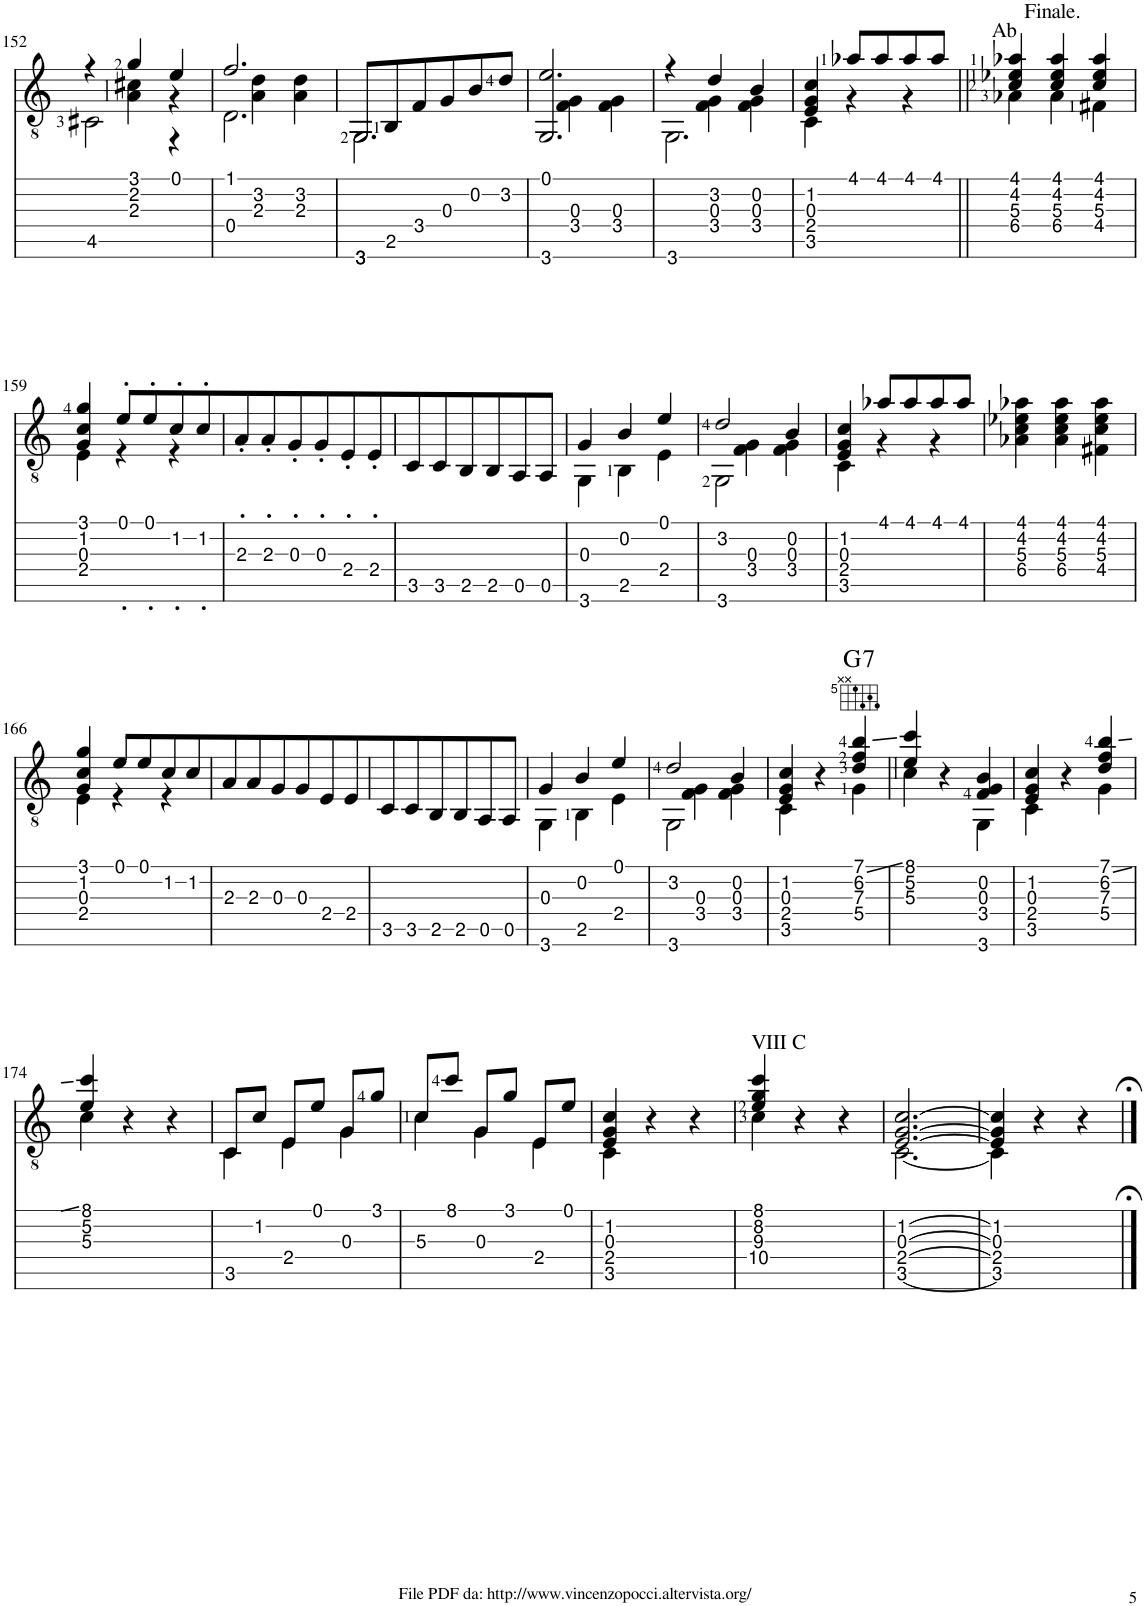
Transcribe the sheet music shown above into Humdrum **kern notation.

**kern	**kern	**harte
*part1	*part1	*part1
*staff2	*staff1	*
*I"Guitar	*	*
*I'Guit.	*	*
!!LO:PB:g=z
*	*clefGv2	*
*k[]	*k[]	*
*M3/4	*M3/4	*
=152	=152	=152
*^	*^	*
*	*^	*	*^	*
4r	4ryy	2C#X	4r	4ryy	2C#X\	.
4g	4A 4c#X	.	4g/	4A\ 4c#X\	.	.
4e	4r	4r	4e/	4r	4r	.
=153	=153	=153	=153	=153	=153	=153
2.f	4ryy	2.D	2.f/	4ryy	2.D\	.
.	4A 4d	.	.	4A\ 4d\	.	.
.	4A 4d	.	.	4A\ 4d\	.	.
*	*v	*v	*	*	*	*
*	*	*	*v	*v	*
=154	=154	=154	=154	=154
!LO:N:head=open	!	!LO:N:head=open	!	!
8GGL	2.GG	8GG/L	2.GG\	.
8BBJ	.	8BB/	.	.
8FL	.	8F/	.	.
8GJ	.	8G/	.	.
8BL	.	8B/	.	.
8dJ	.	8d/J	.	.
=155	=155	=155	=155	=155
2.GG 2.e	4ryy	2.GG/ 2.e/	4ryy	.
.	4F 4G	.	4F\ 4G\	.
.	4F 4G	.	4F\ 4G\	.
=156	=156	=156	=156	=156
*	*^	*	*^	*
4r	4ryy	2.GG	4r	4ryy	2.GG\	.
4d	4F 4G	.	4d/	4F\ 4G\	.	.
4B	4F 4G	.	4B/	4F\ 4G\	.	.
*	*v	*v	*	*	*	*
*	*	*	*v	*v	*
=157	=157	=157	=157	=157
4E 4G 4c	4C	4E/ 4G/ 4c/	4C\	.
8a-L	4r	8a-X/L	4r	.
8a-J	.	8a-/	.	.
8a-L	4r	8a-/	4r	.
8a-J	.	8a-/J	.	.
=158||	=158||	=158||	=158||	=158||
!	!	!LO:TX:a:t=Finale.	!	!
!	!	!LO:TX:a:t=Ab	!	!
4c 4e- 4a-	4A-	4c/ 4e-X/ 4a-X/	4A-X\	.
4c 4e- 4a-	4A-	4c/ 4e-/ 4a-/	4A-\	.
4c 4e- 4a-	4F#	4c/ 4e-/ 4a-/	4F#X\	.
!!LO:LB:g=z	!!
=159	=159	=159	=159	=159
4G 4c 4g	4E	4G/ 4c/ 4g/	4E\	.
8e'L	4r	8e'/L	4r	.
8e'J	.	8e'/	.	.
8c'L	4r	8c'/	4r	.
8c'J	.	8c'/	.	.
*v	*v	*	*	*
*	*v	*v	*
=160	=160	=160
8A'L	8A'/	.
8A'J	8A'/	.
8G'L	8G'/	.
8G'J	8G'/	.
8E'L	8E'/	.
8E'J	8E'/	.
=161	=161	=161
8CL	8C/	.
8CJ	8C/	.
8BBL	8BB/	.
8BBJ	8BB/	.
8AAL	8AA/	.
8AAJ	8AA/J	.
=162	=162	=162
*^	*^	*
4G	4GG	4G/	4GG\	.
4B	4BB	4B/	4BB\	.
4e	4E	4e/	4E\	.
=163	=163	=163	=163	=163
*	*^	*	*^	*
2d	4ryy	2GG	2d/	4ryy	2GG\	.
.	4F 4G	.	.	4F\ 4G\	.	.
4B	4F 4G	4ryy	4B/	4F\ 4G\	4ryy	.
*	*v	*v	*	*	*	*
*	*	*	*v	*v	*
=164	=164	=164	=164	=164
4E 4G 4c	4C	4E/ 4G/ 4c/	4C\	.
8a-L	4r	8a-X/L	4r	.
8a-J	.	8a-/	.	.
8a-L	4r	8a-/	4r	.
8a-J	.	8a-/J	.	.
*v	*v	*	*	*
*	*v	*v	*
=165	=165	=165
4A- 4c 4e- 4a-	4A-X\ 4c\ 4e-X\ 4a-X\	.
4A- 4c 4e- 4a-	4A-\ 4c\ 4e-\ 4a-\	.
4F# 4c 4e- 4a-	4F#X\ 4c\ 4e-\ 4a-\	.
!!LO:LB:g=z
=166	=166	=166
*^	*^	*
4G 4c 4g	4E	4G/ 4c/ 4g/	4E\	.
8eL	4r	8e/L	4r	.
8eJ	.	8e/	.	.
8cL	4r	8c/	4r	.
8cJ	.	8c/	.	.
*v	*v	*	*	*
*	*v	*v	*
=167	=167	=167
8AL	8A/	.
8AJ	8A/	.
8GL	8G/	.
8GJ	8G/	.
8EL	8E/	.
8EJ	8E/	.
=168	=168	=168
8CL	8C/	.
8CJ	8C/	.
8BBL	8BB/	.
8BBJ	8BB/	.
8AAL	8AA/	.
8AAJ	8AA/J	.
=169	=169	=169
*^	*^	*
4G	4GG	4G/	4GG\	.
4B	4BB	4B/	4BB\	.
4e	4E	4e/	4E\	.
=170	=170	=170	=170	=170
*	*^	*	*^	*
2d	4ryy	2GG	2d/	4ryy	2GG\	.
.	4F 4G	.	.	4F\ 4G\	.	.
4B	4F 4G	4ryy	4B/	4F\ 4G\	4ryy	.
*	*v	*v	*	*	*	*
*	*	*	*v	*v	*
=171	=171	=171	=171	=171
4E 4G 4c	4C	4E/ 4G/ 4c/	4C\	.
4r	4ryy	4r	4ryy	.
!	!	!	!	!LO:H:kt=7
4d 4f 4b	4G	4d/ 4f/ 4b/	4G\	G:7
=172	=172	=172	=172	=172
4e 4cc	4c	4e/ 4cc/	4c\	.
4r	4ryy	4r	4ryy	.
4F 4G 4B	4GG	4F/ 4G/ 4B/	4GG\	.
=173	=173	=173	=173	=173
4E 4G 4c	4C	4E/ 4G/ 4c/	4C\	.
4r	4ryy	4r	4ryy	.
4d 4f 4b	4G	4d/ 4f/ 4b/	4G\	.
!!LO:LB:g=z	!!
=174	=174	=174	=174	=174
4e 4cc	4c	4e/ 4cc/	4c\	.
4r	2ryy	4r	2ryy	.
4r	.	4r	.	.
=175	=175	=175	=175	=175
8CL	4C	8C/L	4C\	.
8cJ	.	8c/J	.	.
8EL	4E	8E/L	4E\	.
8eJ	.	8e/J	.	.
8GL	4G	8G/L	4G\	.
8gJ	.	8g/J	.	.
=176	=176	=176	=176	=176
8cL	4c	8c/L	4c\	.
8ccJ	.	8cc/J	.	.
8GL	4G	8G/L	4G\	.
8gJ	.	8g/J	.	.
8EL	4E	8E/L	4E\	.
8eJ	.	8e/J	.	.
=177	=177	=177	=177	=177
4E 4G 4c	4C	4E/ 4G/ 4c/	4C\	.
4r	2ryy	4r	2ryy	.
4r	.	4r	.	.
=178	=178	=178	=178	=178
!	!	!LO:TX:a:t=VIII C	!	!
4e 4g 4cc	4c	4e/ 4g/ 4cc/	4c\	.
4r	2ryy	4r	2ryy	.
4r	.	4r	.	.
=179	=179	=179	=179	=179
[2.E [2.G [2.c	[2.C	[2.E/ [2.G/ [2.c/	[2.C\	.
=180	=180	=180	=180	=180
4E] 4G] 4c]	4C]	4E/] 4G/] 4c/]	4C\]	.
4r	2ryy	4r	2ryy	.
4r	.	4r	.	.
*v	*v	*	*	*
*	*v	*v	*
==	==	==
*-	*-	*-
